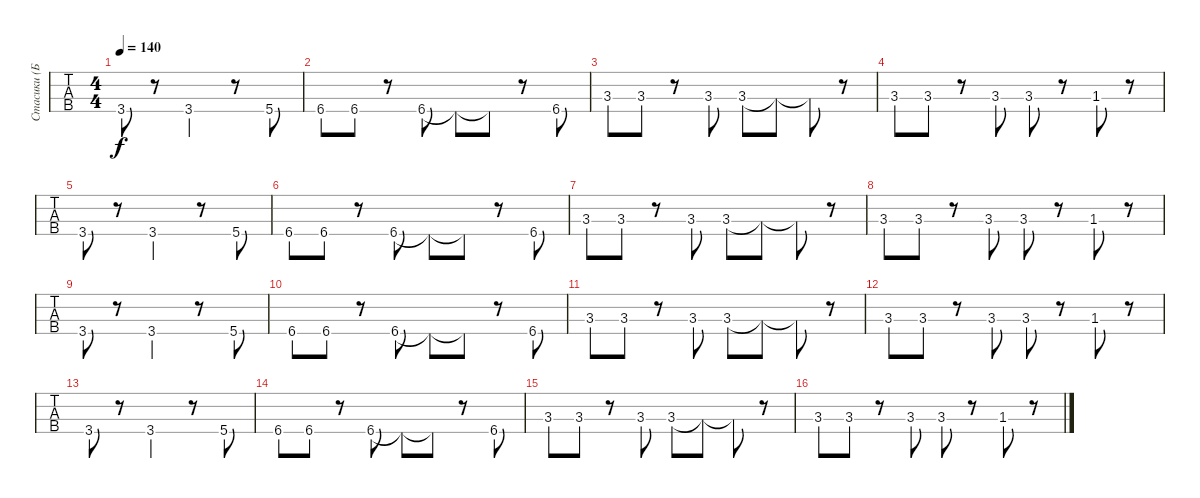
\track ("Стасики (Бас)" "Стасики (Б") {instrument electricbassfinger}
\staff {tabs}
\tuning (G2 D2 A1 E1) {hide}
\ts (4 4)
\tempo 140
\clef f4
\ks c
3.4.8{dy f} r.8 3.4.2 r.8 5.4.8 |
6.4.8 6.4.8 r.8 6.4.8 6.4{t}.8 6.4{t}.8 r.8 6.4.8 |
3.3.8 3.3.8 r.8 3.3.8 3.3.8 3.3{t}.8 3.3{t}.8 r.8 |
3.3.8 3.3.8 r.8 3.3.8 3.3.8 r.8 1.3.8 r.8 |
3.4.8 r.8 3.4.2 r.8 5.4.8 |
6.4.8 6.4.8 r.8 6.4.8 6.4{t}.8 6.4{t}.8 r.8 6.4.8 |
3.3.8 3.3.8 r.8 3.3.8 3.3.8 3.3{t}.8 3.3{t}.8 r.8 |
3.3.8 3.3.8 r.8 3.3.8 3.3.8 r.8 1.3.8 r.8 |
3.4.8 r.8 3.4.2 r.8 5.4.8 |
6.4.8 6.4.8 r.8 6.4.8 6.4{t}.8 6.4{t}.8 r.8 6.4.8 |
3.3.8 3.3.8 r.8 3.3.8 3.3.8 3.3{t}.8 3.3{t}.8 r.8 |
3.3.8 3.3.8 r.8 3.3.8 3.3.8 r.8 1.3.8 r.8 |
3.4.8 r.8 3.4.2 r.8 5.4.8 |
6.4.8 6.4.8 r.8 6.4.8 6.4{t}.8 6.4{t}.8 r.8 6.4.8 |
3.3.8 3.3.8 r.8 3.3.8 3.3.8 3.3{t}.8 3.3{t}.8 r.8 |
3.3.8 3.3.8 r.8 3.3.8 3.3.8 r.8 1.3.8 r.8
